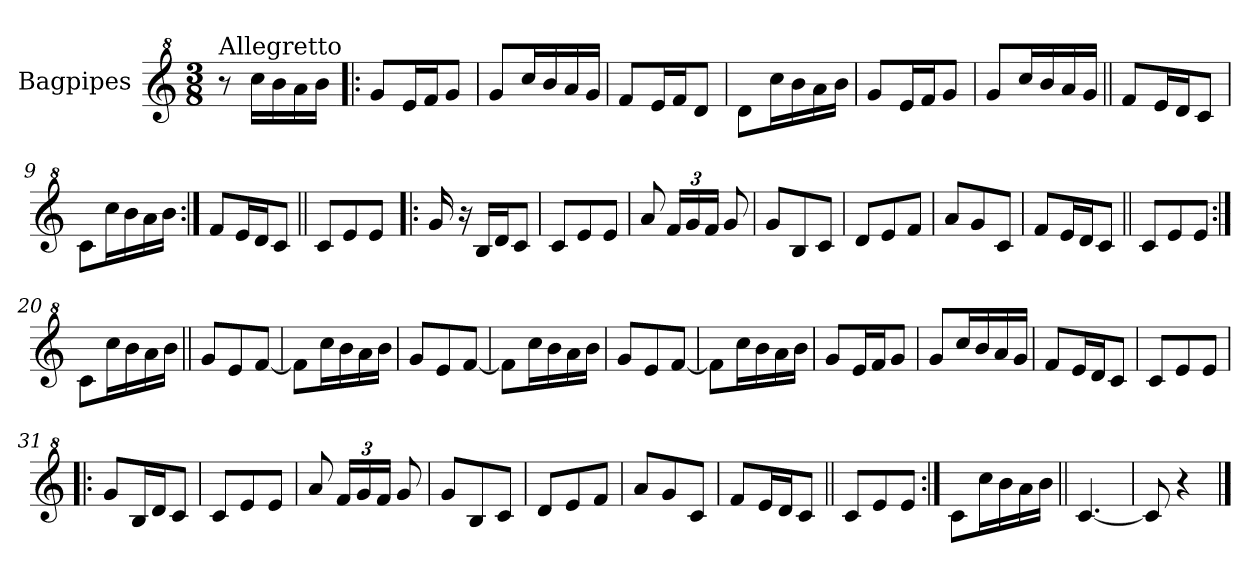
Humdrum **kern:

**kern
*part1
*staff1
*I"Bagpipes
*I'Bag
*clefG^2
*k[]
*C:
*M3/8
=1
!LO:TX:a:t=Allegretto
8r
16ccc\LL
16bb\
16aa\
16bb\JJ
=2!|:
8gg/L
16ee/L
16ff/J
8gg/J
=3
8gg/L
16ccc/L
16bb/
16aa/
16gg/JJ
=4
8ff/L
16ee/L
16ff/J
8dd/J
=5
8dd\L
16ccc\L
16bb\
16aa\
16bb\JJ
=6
8gg/L
16ee/L
16ff/J
8gg/J
=7
8gg/L
16ccc/L
16bb/
16aa/
16gg/JJ
=8||
8ff/L
16ee/L
16dd/J
8cc/J
!!LO:LB:g=z
=9
8cc\L
16ccc\L
16bb\
16aa\
16bb\JJ
=10:|!
8ff/L
16ee/L
16dd/J
8cc/J
=11||
8cc/L
8ee/
8ee/J
=12!|:
16gg/
16r
16b/LL
16dd/J
8cc/J
=13
8cc/L
8ee/
8ee/J
=14
8aa/
*Xbrackettup
24ff/LL
24gg/
24ff/JJ
8gg/
=15
8gg/L
8b/
8cc/J
=16
8dd/L
8ee/
8ff/J
!!LO:LB:g=z
=17
8aa/L
8gg/
8cc/J
=18
8ff/L
16ee/L
16dd/J
8cc/J
=19||
8cc/L
8ee/
8ee/J
=20:|!
8cc\L
16ccc\L
16bb\
16aa\
16bb\JJ
=21||
8gg/L
8ee/
[8ff/J
=22
8ff\L]
16ccc\L
16bb\
16aa\
16bb\JJ
=23
8gg/L
8ee/
[8ff/J
=24
8ff\L]
16ccc\L
16bb\
16aa\
16bb\JJ
=25
8gg/L
8ee/
[8ff/J
!!LO:LB:g=z
=26
8ff\L]
16ccc\L
16bb\
16aa\
16bb\JJ
=27
8gg/L
16ee/L
16ff/J
8gg/J
=28
8gg/L
16ccc/L
16bb/
16aa/
16gg/JJ
=29
8ff/L
16ee/L
16dd/J
8cc/J
=30
8cc/L
8ee/
8ee/J
=31!|:
8gg/L
16b/L
16dd/J
8cc/J
=32
8cc/L
8ee/
8ee/J
=33
8aa/
24ff/LL
24gg/
24ff/JJ
8gg/
!!LO:LB:g=z
=34
8gg/L
8b/
8cc/J
=35
8dd/L
8ee/
8ff/J
=36
8aa/L
8gg/
8cc/J
=37
8ff/L
16ee/L
16dd/J
8cc/J
=38||
8cc/L
8ee/
8ee/J
=39:|!
8cc\L
16ccc\L
16bb\
16aa\
16bb\JJ
=40||
[4.cc/
=41
8cc/]
4r
==
*-
